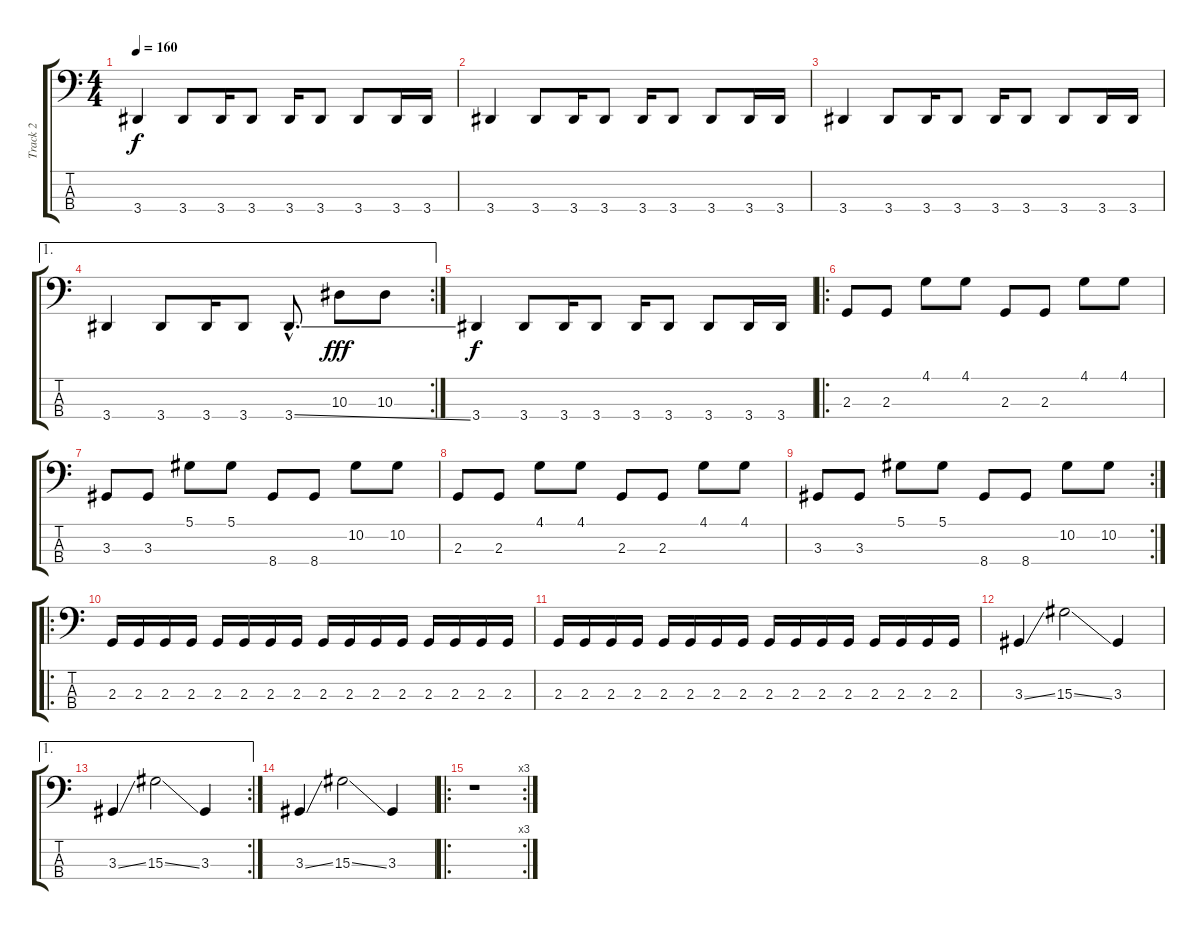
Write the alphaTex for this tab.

\track ("Track 2" "Track 2") {instrument electricbassfinger}
\staff {score tabs}
\tuning (Eb2 Bb1 F1 C1) {hide}
\ts (4 4)
\tempo 160
\clef f4
\ks c
3.4.4{dy f} 3.4.8 3.4.16 3.4.8 3.4.16 3.4.8 3.4.8 3.4.16 3.4.16 |
3.4.4 3.4.8 3.4.16 3.4.8 3.4.16 3.4.8 3.4.8 3.4.16 3.4.16 |
3.4.4 3.4.8 3.4.16 3.4.8 3.4.16 3.4.8 3.4.8 3.4.16 3.4.16 |
\ae 1
\rc 2
3.4.4 3.4.8 3.4.16 3.4.8 3.4{ss hac}.8{d} 10.3.8{dy fff} 10.3.8 |
3.4.4{dy f} 3.4.8 3.4.16 3.4.8 3.4.16 3.4.8 3.4.8 3.4.16 3.4.16 |
\ro
2.3.8{instrument slapbass2} 2.3.8 4.1.8 4.1.8 2.3.8 2.3.8 4.1.8 4.1.8 |
3.3.8 3.3.8 5.1.8 5.1.8 8.4.8 8.4.8 10.2.8 10.2.8 |
2.3.8 2.3.8 4.1.8 4.1.8 2.3.8 2.3.8 4.1.8 4.1.8 |
\rc 2
3.3.8 3.3.8 5.1.8 5.1.8 8.4.8 8.4.8 10.2.8 10.2.8 |
\ro
2.3.16{instrument electricbassfinger} 2.3.16 2.3.16 2.3.16 2.3.16 2.3.16 2.3.16 2.3.16 2.3.16 2.3.16 2.3.16 2.3.16 2.3.16 2.3.16 2.3.16 2.3.16 |
2.3.16 2.3.16 2.3.16 2.3.16 2.3.16 2.3.16 2.3.16 2.3.16 2.3.16 2.3.16 2.3.16 2.3.16 2.3.16 2.3.16 2.3.16 2.3.16 |
3.3{ss}.4 15.3{ss}.2 3.3.4 |
\ae 1
\rc 2
3.3{ss}.4 15.3{ss}.2 3.3.4 |
3.3{ss}.4 15.3{ss}.2 3.3.4 |
\ro
\rc 3
r.1
